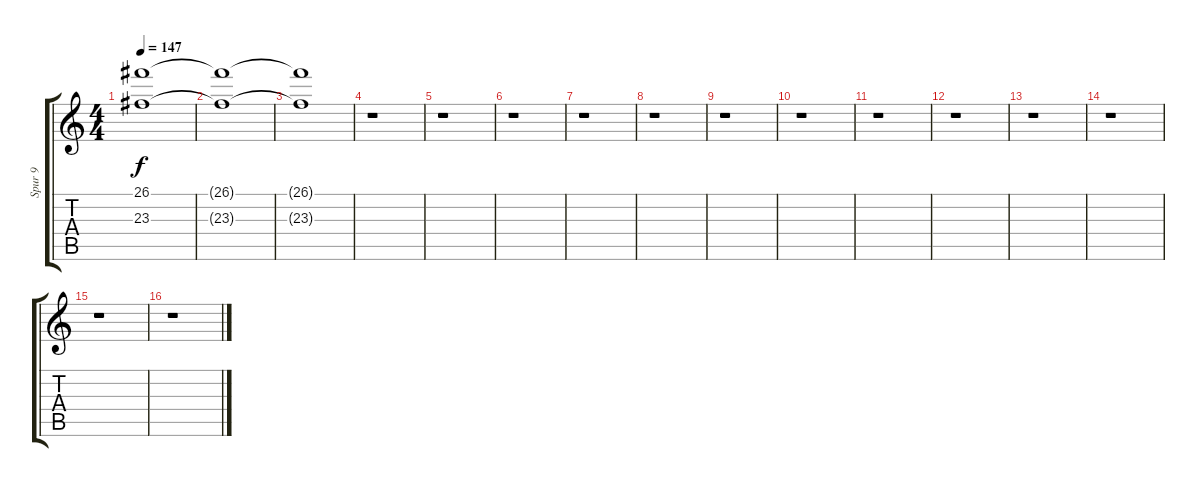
\track ("Spur 9" "Spur 9") {instrument frenchhorn}
\staff {score tabs}
\tuning (E4 B3 G3 D3 A2 E2) {hide}
\ts (4 4)
\tempo 147
\clef g2
\ks c
(26.1{t} 23.3{t}).1{dy f} |
(26.1{t} 23.3{t}).1 |
(26.1{t} 23.3{t}).1 |
r.1 |
r.1 |
r.1 |
r.1 |
r.1 |
r.1 |
r.1 |
r.1 |
r.1 |
r.1 |
r.1 |
r.1 |
r.1
